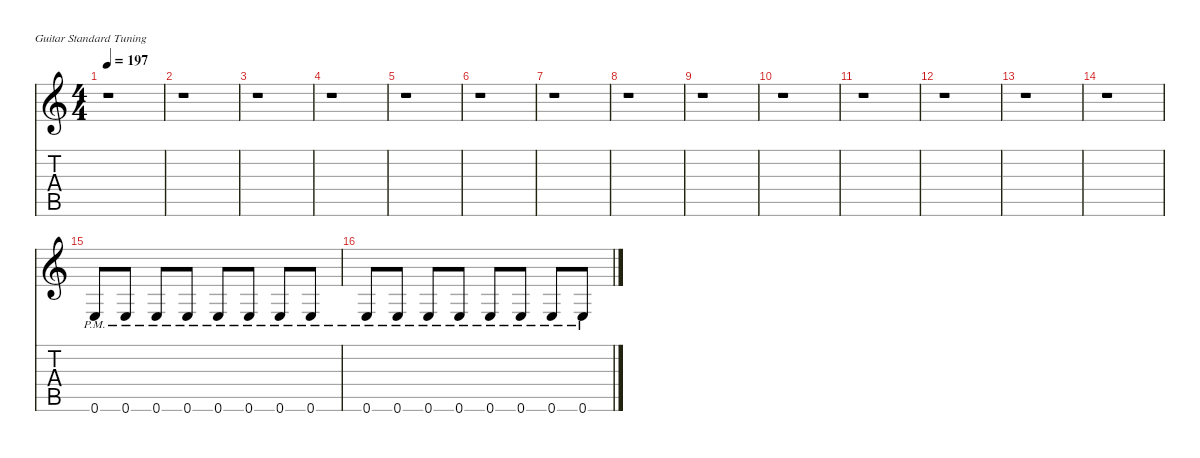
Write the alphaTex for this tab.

\defaultSystemsLayout 4
\hideDynamics
\bracketExtendMode nobrackets
\singleTrackTrackNamePolicy hidden
\multiTrackTrackNamePolicy hidden
\firstSystemTrackNameMode fullname
\firstSystemTrackNameOrientation horizontal
\otherSystemsTrackNameOrientation horizontal
\track ("Guitar 2" "s.guit.") {defaultSystemsLayout 8 instrument acousticguitarsteel}
\staff {score tabs}
\tuning (E4 B3 G3 D3 A2 E2)
\ts (4 4)
\tempo 197
\clef g2
\ks c
r.1{dy ff beam Down} |
r.1{beam Down} |
r.1{beam Down} |
r.1{beam Down} |
r.1{beam Down} |
r.1{beam Down} |
r.1{beam Down} |
r.1{beam Down} |
r.1{beam Down} |
r.1{beam Down} |
r.1{beam Down} |
r.1{beam Down} |
r.1{beam Down} |
r.1{beam Down} |
0.6{pm}.8{dy f beam Up} 0.6{pm}.8{beam Up} 0.6{pm}.8{beam Up} 0.6{pm}.8{beam Up} 0.6{pm}.8{beam Up} 0.6{pm}.8{beam Up} 0.6{pm}.8{beam Up} 0.6{pm}.8{beam Up} |
0.6{pm}.8{beam Up} 0.6{pm}.8{beam Up} 0.6{pm}.8{beam Up} 0.6{pm}.8{beam Up} 0.6{pm}.8{beam Up} 0.6{pm}.8{beam Up} 0.6{pm}.8{beam Up} 0.6{pm}.8{beam Up}
